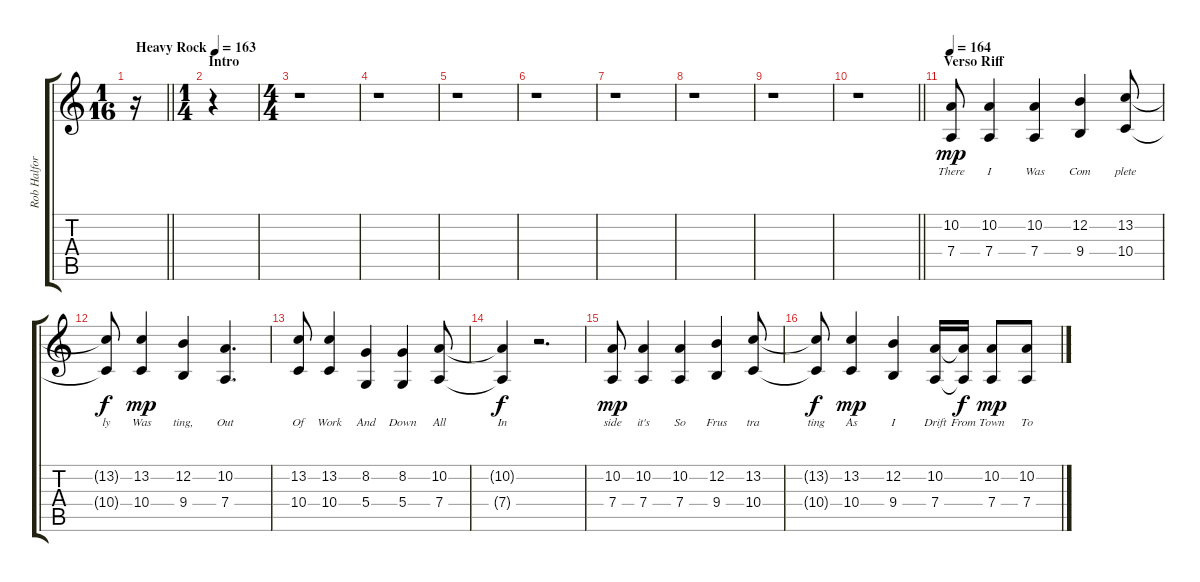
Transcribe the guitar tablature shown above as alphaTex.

\track ("Rob Halford" "Rob Halfor") {instrument lead2sawtooth}
\staff {score tabs}
\tuning (E4 B3 G3 D3 A2 E2) {hide}
\ts (1 16)
\tempo (163 "Heavy Rock")
\clef g2
\barLineRight lightlight
\ks c
r.16{dy mp instrument lead2sawtooth} |
\ts (1 4)
\section ("" "Intro")
r.4 |
\ts (4 4)
r.1 |
r.1 |
r.1 |
r.1 |
r.1 |
r.1 |
r.1 |
\barLineRight lightlight
r.1 |
\section ("" "Verso Riff")
\tempo 164
(10.2 7.4).8{lyrics (0 "There") lyrics (1 "") lyrics (2 "") lyrics (3 "") lyrics (4 "")} (10.2 7.4).4{lyrics (0 "I") lyrics (1 "") lyrics (2 "") lyrics (3 "") lyrics (4 "")} (10.2 7.4).4{lyrics (0 "Was") lyrics (1 "") lyrics (2 "") lyrics (3 "") lyrics (4 "")} (12.2 9.4).4{lyrics (0 "Com") lyrics (1 "") lyrics (2 "") lyrics (3 "") lyrics (4 "")} (13.2 10.4).8{lyrics (0 "plete") lyrics (1 "") lyrics (2 "") lyrics (3 "") lyrics (4 "")} |
(13.2{t} 10.4{t}).8{lyrics (0 "ly") lyrics (1 "") lyrics (2 "") lyrics (3 "") lyrics (4 "") dy f} (13.2 10.4).4{lyrics (0 "Was") lyrics (1 "") lyrics (2 "") lyrics (3 "") lyrics (4 "") dy mp} (12.2 9.4).4{lyrics (0 "ting,") lyrics (1 "") lyrics (2 "") lyrics (3 "") lyrics (4 "")} (10.2 7.4).4{d lyrics (0 "Out") lyrics (1 "") lyrics (2 "") lyrics (3 "") lyrics (4 "")} |
(13.2 10.4).8{lyrics (0 "Of") lyrics (1 "") lyrics (2 "") lyrics (3 "") lyrics (4 "")} (13.2 10.4).4{lyrics (0 "Work") lyrics (1 "") lyrics (2 "") lyrics (3 "") lyrics (4 "")} (8.2 5.4).4{lyrics (0 "And") lyrics (1 "") lyrics (2 "") lyrics (3 "") lyrics (4 "")} (8.2 5.4).4{lyrics (0 "Down") lyrics (1 "") lyrics (2 "") lyrics (3 "") lyrics (4 "")} (10.2 7.4).8{lyrics (0 "All") lyrics (1 "") lyrics (2 "") lyrics (3 "") lyrics (4 "")} |
(10.2{t} 7.4{t}).4{lyrics (0 "In") lyrics (1 "") lyrics (2 "") lyrics (3 "") lyrics (4 "") dy f} r.2{d} |
(10.2 7.4).8{lyrics (0 "side") lyrics (1 "") lyrics (2 "") lyrics (3 "") lyrics (4 "") dy mp} (10.2 7.4).4{lyrics (0 "it's") lyrics (1 "") lyrics (2 "") lyrics (3 "") lyrics (4 "")} (10.2 7.4).4{lyrics (0 "So") lyrics (1 "") lyrics (2 "") lyrics (3 "") lyrics (4 "")} (12.2 9.4).4{lyrics (0 "Frus") lyrics (1 "") lyrics (2 "") lyrics (3 "") lyrics (4 "")} (13.2 10.4).8{lyrics (0 "tra") lyrics (1 "") lyrics (2 "") lyrics (3 "") lyrics (4 "")} |
(13.2{t} 10.4{t}).8{lyrics (0 "ting") lyrics (1 "") lyrics (2 "") lyrics (3 "") lyrics (4 "") dy f} (13.2 10.4).4{lyrics (0 "As") lyrics (1 "") lyrics (2 "") lyrics (3 "") lyrics (4 "") dy mp} (12.2 9.4).4{lyrics (0 "I") lyrics (1 "") lyrics (2 "") lyrics (3 "") lyrics (4 "")} (10.2 7.4).16{lyrics (0 "Drift") lyrics (1 "") lyrics (2 "") lyrics (3 "") lyrics (4 "")} (10.2{t} 7.4{t}).16{lyrics (0 "From") lyrics (1 "") lyrics (2 "") lyrics (3 "") lyrics (4 "") dy f} (10.2 7.4).8{lyrics (0 "Town") lyrics (1 "") lyrics (2 "") lyrics (3 "") lyrics (4 "") dy mp} (10.2 7.4).8{lyrics (0 "To") lyrics (1 "") lyrics (2 "") lyrics (3 "") lyrics (4 "")}
